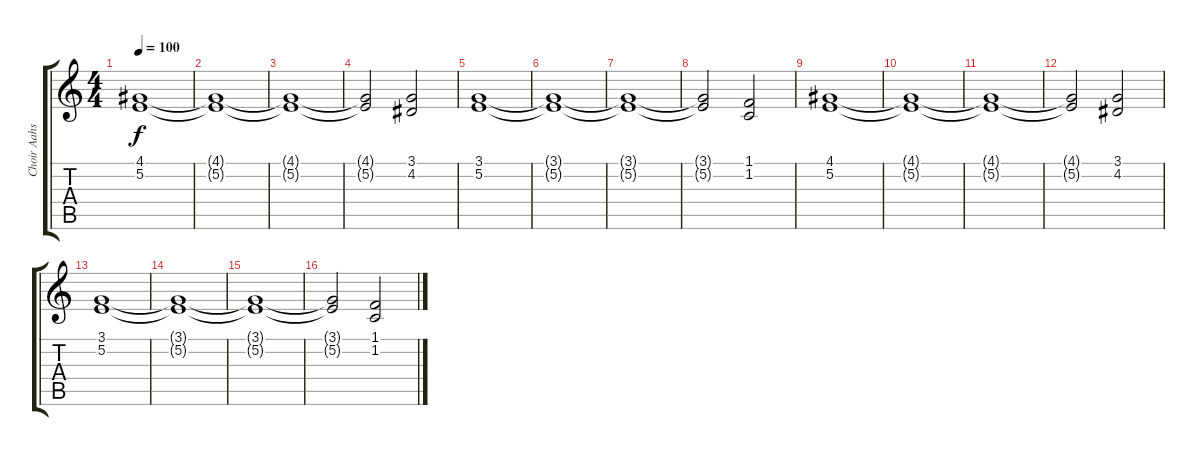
\track ("Choir Aahs" "Choir Aahs") {instrument choiraahs}
\staff {score tabs}
\tuning (E4 B3 G3 D3 A2 E2) {hide}
\ts (4 4)
\tempo 100
\clef g2
\ks c
(4.1 5.2).1{dy f volume 10} |
(4.1{t} 5.2{t}).1 |
(4.1{t} 5.2{t}).1 |
(4.1{t} 5.2{t}).2 (3.1 4.2).2 |
(3.1 5.2).1 |
(3.1{t} 5.2{t}).1 |
(3.1{t} 5.2{t}).1 |
(3.1{t} 5.2{t}).2 (1.1 1.2).2 |
(4.1 5.2).1 |
(4.1{t} 5.2{t}).1 |
(4.1{t} 5.2{t}).1 |
(4.1{t} 5.2{t}).2 (3.1 4.2).2 |
(3.1 5.2).1 |
(3.1{t} 5.2{t}).1 |
(3.1{t} 5.2{t}).1 |
(3.1{t} 5.2{t}).2 (1.1 1.2).2
